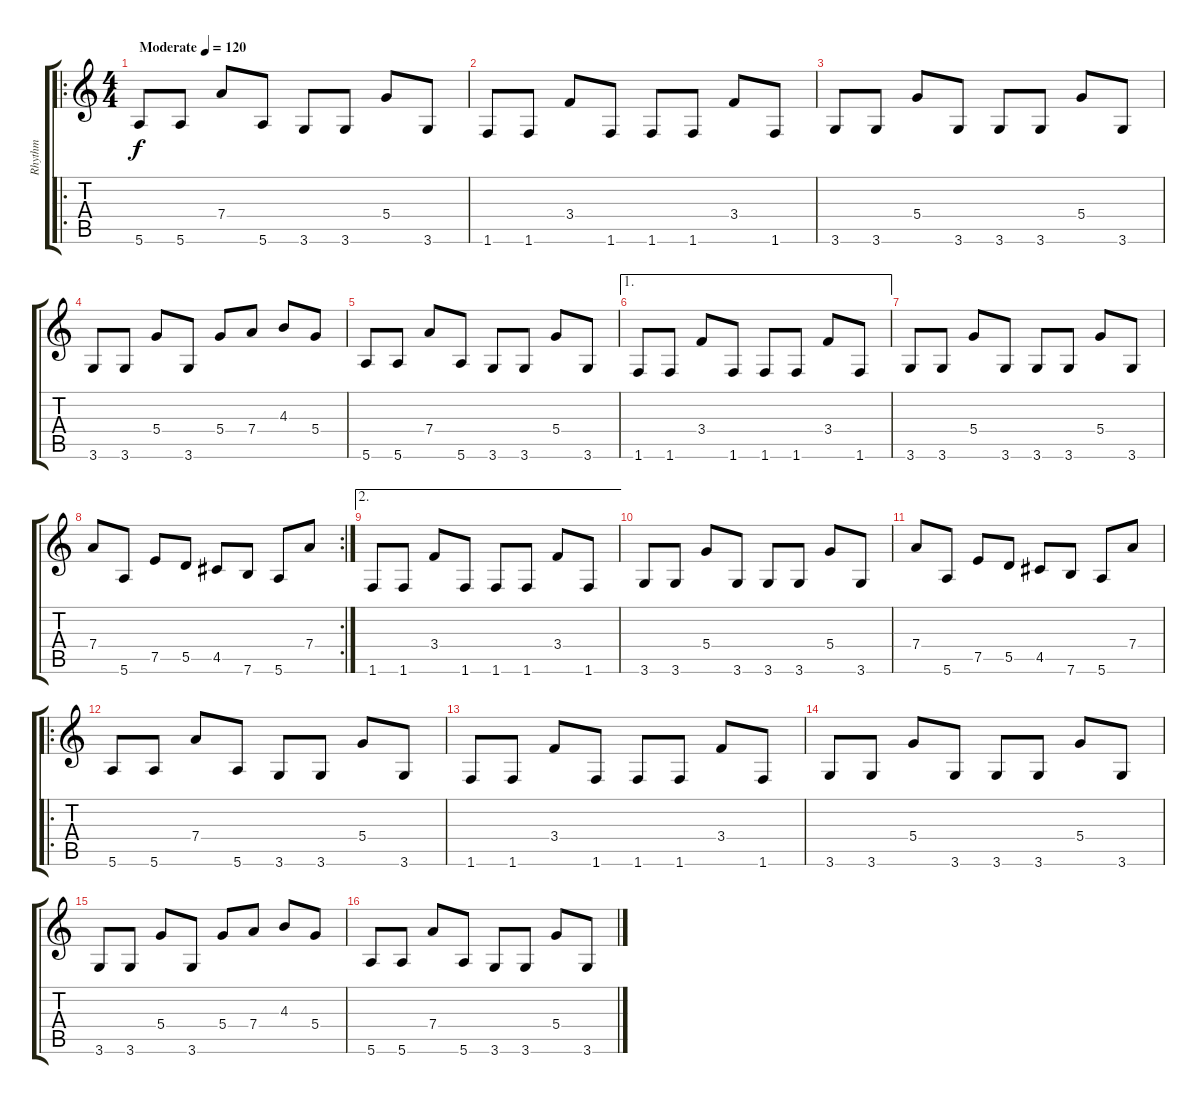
\track ("Rhythm" "Rhythm") {instrument overdrivenguitar}
\staff {score tabs}
\tuning (E4 B3 G3 D3 A2 E2) {hide}
\ro
\ts (4 4)
\tempo (120 "Moderate")
\clef g2
\ks c
5.6.8{dy f instrument overdrivenguitar} 5.6.8 7.4.8 5.6.8 3.6.8 3.6.8 5.4.8 3.6.8 |
1.6.8 1.6.8 3.4.8 1.6.8 1.6.8 1.6.8 3.4.8 1.6.8 |
3.6.8 3.6.8 5.4.8 3.6.8 3.6.8 3.6.8 5.4.8 3.6.8 |
3.6.8 3.6.8 5.4.8 3.6.8 5.4.8 7.4.8 4.3.8 5.4.8 |
5.6.8 5.6.8 7.4.8 5.6.8 3.6.8 3.6.8 5.4.8 3.6.8 |
\ae 1
1.6.8 1.6.8 3.4.8 1.6.8 1.6.8 1.6.8 3.4.8 1.6.8 |
3.6.8 3.6.8 5.4.8 3.6.8 3.6.8 3.6.8 5.4.8 3.6.8 |
\rc 2
7.4.8 5.6.8 7.5.8 5.5.8 4.5.8 7.6.8 5.6.8 7.4.8 |
\ae 2
1.6.8 1.6.8 3.4.8 1.6.8 1.6.8 1.6.8 3.4.8 1.6.8 |
3.6.8 3.6.8 5.4.8 3.6.8 3.6.8 3.6.8 5.4.8 3.6.8 |
7.4.8 5.6.8 7.5.8 5.5.8 4.5.8 7.6.8 5.6.8 7.4.8 |
\ro
5.6.8 5.6.8 7.4.8 5.6.8 3.6.8 3.6.8 5.4.8 3.6.8 |
1.6.8 1.6.8 3.4.8 1.6.8 1.6.8 1.6.8 3.4.8 1.6.8 |
3.6.8 3.6.8 5.4.8 3.6.8 3.6.8 3.6.8 5.4.8 3.6.8 |
3.6.8 3.6.8 5.4.8 3.6.8 5.4.8 7.4.8 4.3.8 5.4.8 |
5.6.8 5.6.8 7.4.8 5.6.8 3.6.8 3.6.8 5.4.8 3.6.8
